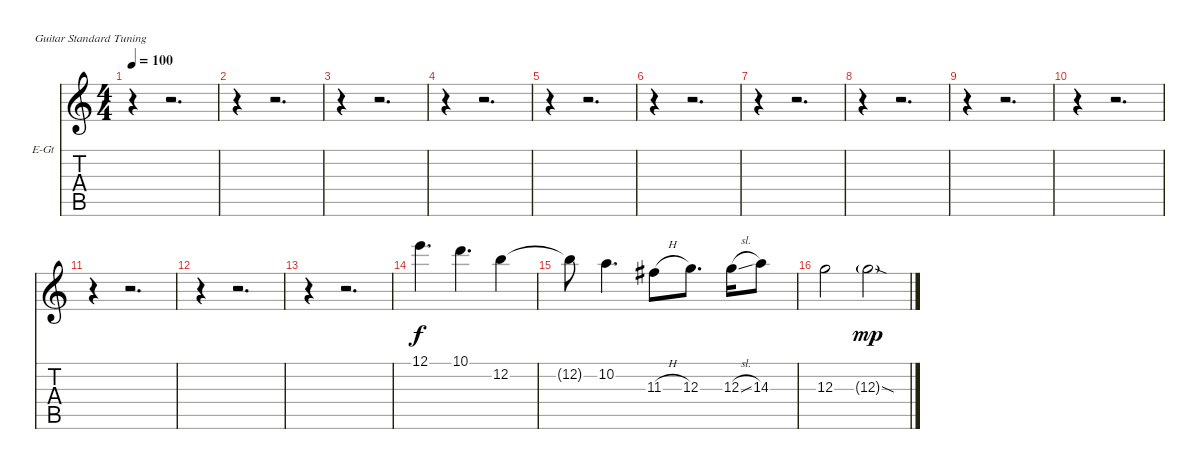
\defaultSystemsLayout 4
\bracketExtendMode nobrackets
\firstSystemTrackNameOrientation horizontal
\otherSystemsTrackNameOrientation horizontal
\track ("Stone Gossard (Clean)" "E-Gt") {instrument electricguitarclean}
\staff {score tabs}
\tuning (E4 B3 G3 D3 A2 E2)
\ts (4 4)
\tempo 100
\clef g2
\ks c
r.4{dy fff} r.2{d} |
r.4 r.2{d} |
r.4 r.2{d} |
r.4 r.2{d} |
r.4 r.2{d} |
r.4 r.2{d} |
r.4 r.2{d} |
r.4 r.2{d} |
r.4 r.2{d} |
r.4 r.2{d} |
r.4 r.2{d} |
r.4 r.2{d} |
r.4 r.2{d} |
12.1.4{d dy f} 10.1.4{d} 12.2.4 |
12.2{t}.8 10.2.4{d} 11.3{h}.8 12.3.8{d} 12.3{sl}.16 14.3.8 |
12.3.2 12.3{sod g}.2{dy mp}
